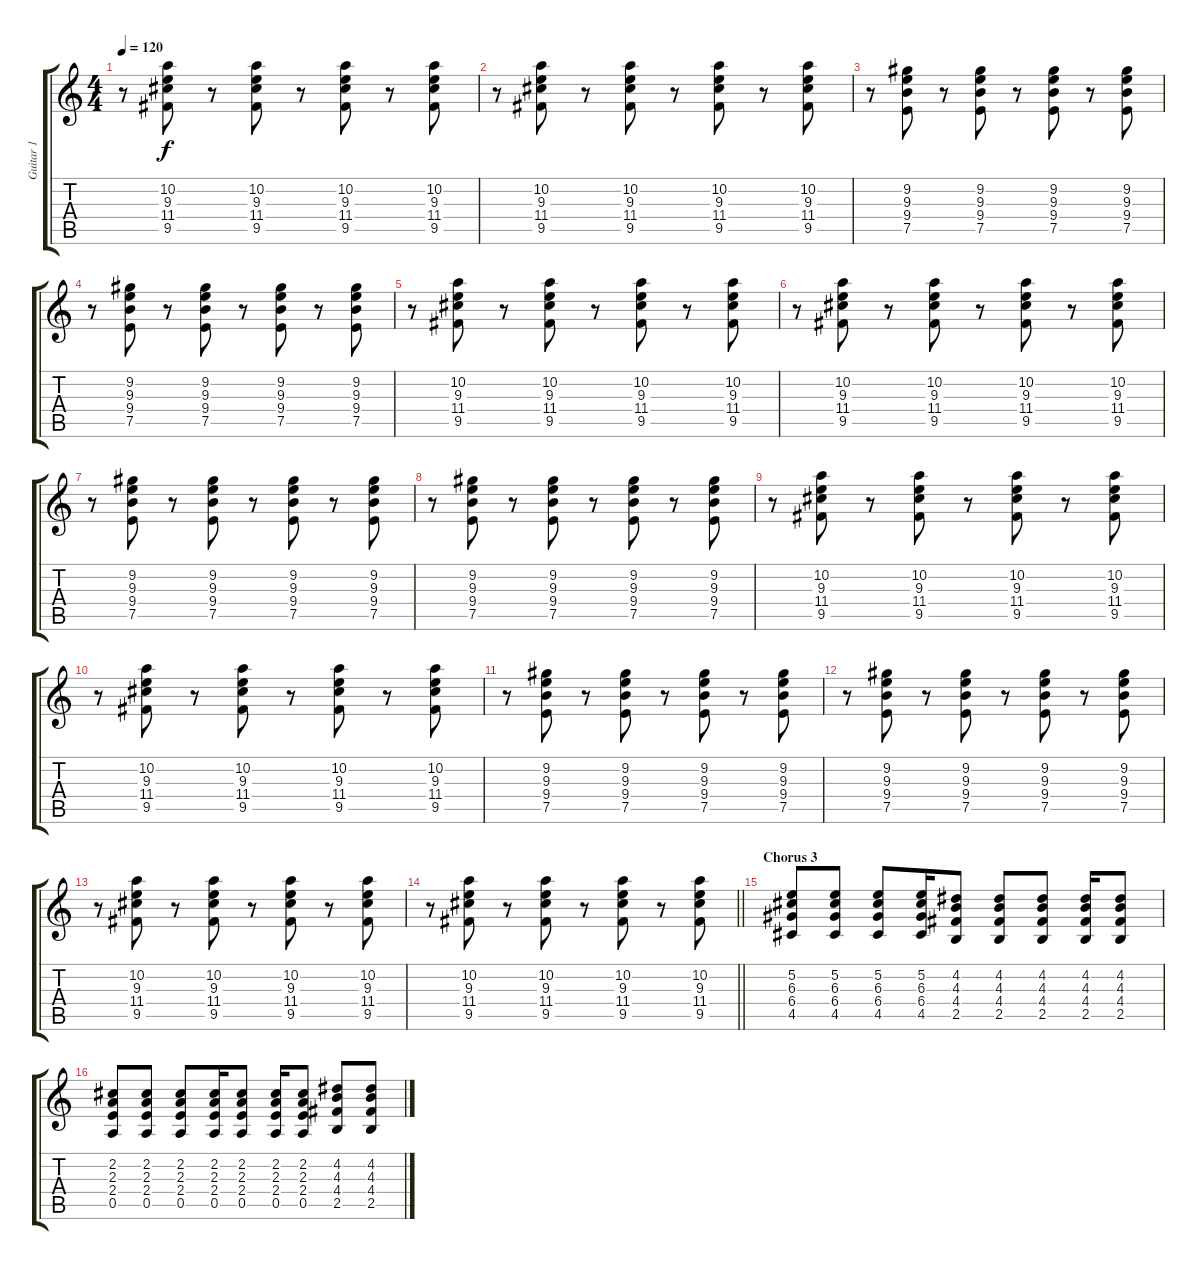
\track ("Guitar 1" "Guitar 1") {instrument overdrivenguitar}
\staff {score tabs}
\tuning (E4 B3 G3 D3 A2 E2) {hide}
\ts (4 4)
\tempo 120
\clef g2
\ks c
r.8{dy f} (10.2 9.3 11.4 9.5).8 r.8 (10.2 9.3 11.4 9.5).8 r.8 (10.2 9.3 11.4 9.5).8 r.8 (10.2 9.3 11.4 9.5).8 |
r.8 (10.2 9.3 11.4 9.5).8 r.8 (10.2 9.3 11.4 9.5).8 r.8 (10.2 9.3 11.4 9.5).8 r.8 (10.2 9.3 11.4 9.5).8 |
r.8 (9.2 9.3 9.4 7.5).8 r.8 (9.2 9.3 9.4 7.5).8 r.8 (9.2 9.3 9.4 7.5).8 r.8 (9.2 9.3 9.4 7.5).8 |
r.8 (9.2 9.3 9.4 7.5).8 r.8 (9.2 9.3 9.4 7.5).8 r.8 (9.2 9.3 9.4 7.5).8 r.8 (9.2 9.3 9.4 7.5).8 |
r.8 (10.2 9.3 11.4 9.5).8 r.8 (10.2 9.3 11.4 9.5).8 r.8 (10.2 9.3 11.4 9.5).8 r.8 (10.2 9.3 11.4 9.5).8 |
r.8 (10.2 9.3 11.4 9.5).8 r.8 (10.2 9.3 11.4 9.5).8 r.8 (10.2 9.3 11.4 9.5).8 r.8 (10.2 9.3 11.4 9.5).8 |
r.8 (9.2 9.3 9.4 7.5).8 r.8 (9.2 9.3 9.4 7.5).8 r.8 (9.2 9.3 9.4 7.5).8 r.8 (9.2 9.3 9.4 7.5).8 |
r.8 (9.2 9.3 9.4 7.5).8 r.8 (9.2 9.3 9.4 7.5).8 r.8 (9.2 9.3 9.4 7.5).8 r.8 (9.2 9.3 9.4 7.5).8 |
r.8 (10.2 9.3 11.4 9.5).8 r.8 (10.2 9.3 11.4 9.5).8 r.8 (10.2 9.3 11.4 9.5).8 r.8 (10.2 9.3 11.4 9.5).8 |
r.8 (10.2 9.3 11.4 9.5).8 r.8 (10.2 9.3 11.4 9.5).8 r.8 (10.2 9.3 11.4 9.5).8 r.8 (10.2 9.3 11.4 9.5).8 |
r.8 (9.2 9.3 9.4 7.5).8 r.8 (9.2 9.3 9.4 7.5).8 r.8 (9.2 9.3 9.4 7.5).8 r.8 (9.2 9.3 9.4 7.5).8 |
r.8 (9.2 9.3 9.4 7.5).8 r.8 (9.2 9.3 9.4 7.5).8 r.8 (9.2 9.3 9.4 7.5).8 r.8 (9.2 9.3 9.4 7.5).8 |
r.8 (10.2 9.3 11.4 9.5).8 r.8 (10.2 9.3 11.4 9.5).8 r.8 (10.2 9.3 11.4 9.5).8 r.8 (10.2 9.3 11.4 9.5).8 |
\barLineRight lightlight
r.8 (10.2 9.3 11.4 9.5).8 r.8 (10.2 9.3 11.4 9.5).8 r.8 (10.2 9.3 11.4 9.5).8 r.8 (10.2 9.3 11.4 9.5).8 |
\section ("" "Chorus 3")
(5.2 6.3 6.4 4.5).8 (5.2 6.3 6.4 4.5).8 (5.2 6.3 6.4 4.5).8 (5.2 6.3 6.4 4.5).16 (4.2 4.3 4.4 2.5).8 (4.2 4.3 4.4 2.5).8 (4.2 4.3 4.4 2.5).8 (4.2 4.3 4.4 2.5).16 (4.2 4.3 4.4 2.5).8 |
(2.2 2.3 2.4 0.5).8 (2.2 2.3 2.4 0.5).8 (2.2 2.3 2.4 0.5).8 (2.2 2.3 2.4 0.5).16 (2.2 2.3 2.4 0.5).8 (2.2 2.3 2.4 0.5).16 (2.2 2.3 2.4 0.5).8 (4.2 4.3 4.4 2.5).8 (4.2 4.3 4.4 2.5).8
